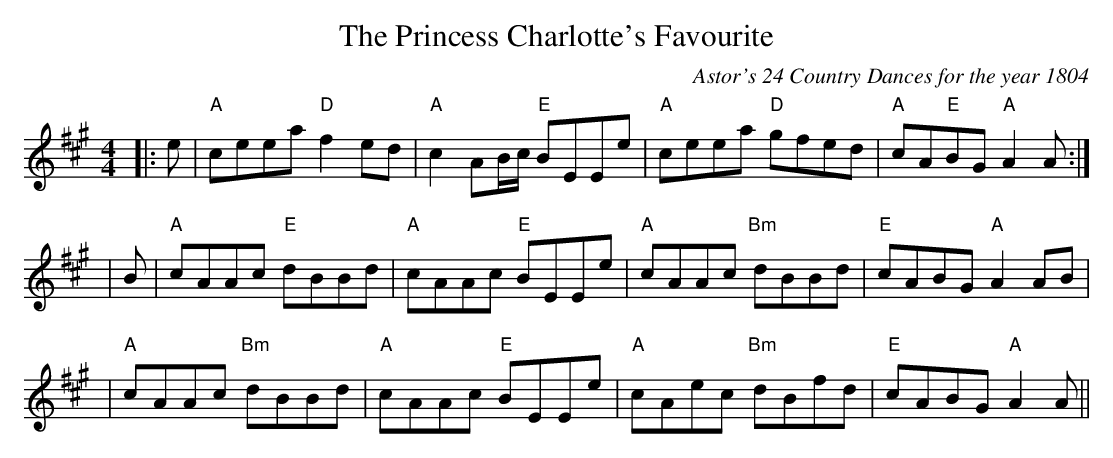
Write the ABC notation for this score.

X:1
T: The Princess Charlotte's Favourite
C: Astor's 24 Country Dances for the year 1804
M: 4/4
K: A
L: 1/8
|: e|"A" ceea "D" f2 ed| "A" c2 AB/2c/2 "E" BEEe| "A" ceea "D" gfed| "A"cA"E"BG "A"A2 A :|
|B|"A"cAAc "E"dBBd| "A"cAAc "E"BEEe|"A"cAAc "Bm" dBBd|"E" cABG "A"A2 AB|
|"A"cAAc "Bm"dBBd| "A"cAAc "E"BEEe|"A"cAec "Bm"dBfd|"E"cABG "A"A2 A||
